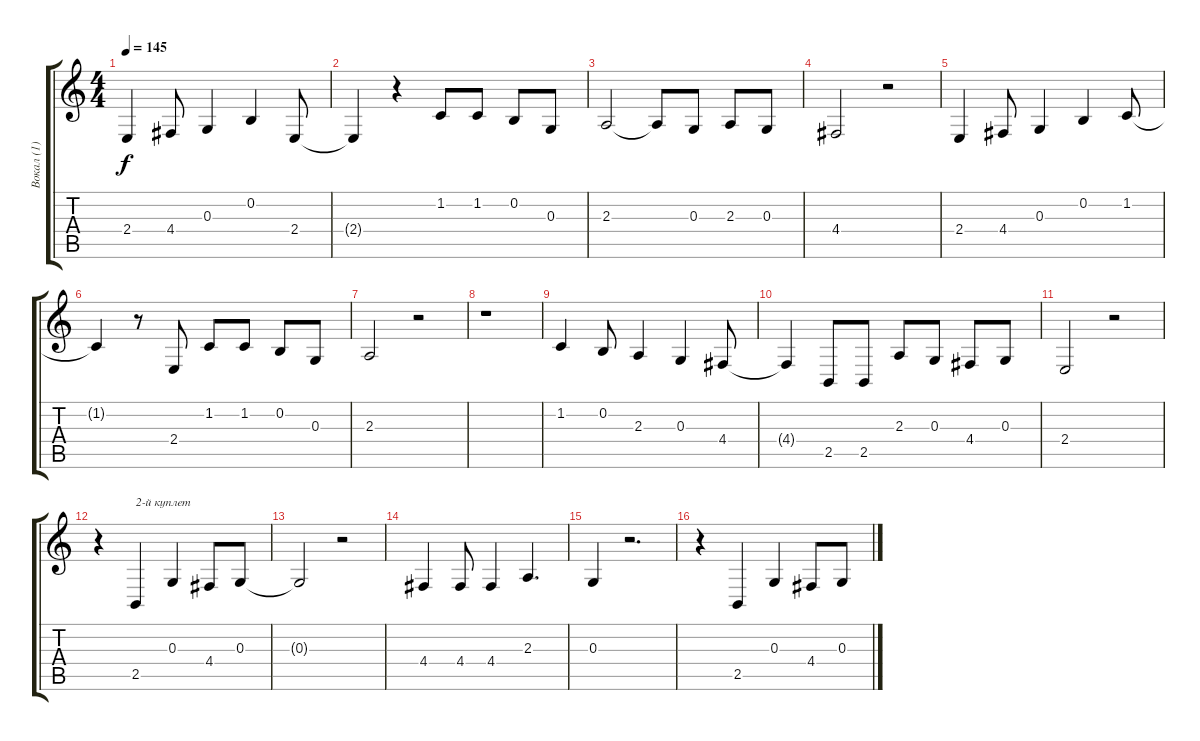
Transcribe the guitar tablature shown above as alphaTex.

\track ("Вокал (1)" "Вокал (1)") {instrument oboe}
\staff {score tabs}
\tuning (E4 B3 G3 D3 A2 E2) {hide}
\ts (4 4)
\tempo 145
\clef g2
\ks c
2.4.4{dy f} 4.4.8 0.3.4 0.2.4 2.4.8 |
2.4{t}.4 r.4 1.2.8 1.2.8 0.2.8 0.3.8 |
2.3.2 2.3{t}.8 0.3.8 2.3.8 0.3.8 |
4.4.2 r.2 |
2.4.4 4.4.8 0.3.4 0.2.4 1.2.8 |
1.2{t}.4 r.8 2.4.8 1.2.8 1.2.8 0.2.8 0.3.8 |
2.3.2 r.2 |
r.1 |
1.2.4 0.2.8 2.3.4 0.3.4 4.4.8 |
4.4{t}.4 2.5.8 2.5.8 2.3.8 0.3.8 4.4.8 0.3.8 |
2.4.2 r.2 |
r.4 2.5.4{txt "2-й куплет"} 0.3.4 4.4.8 0.3.8 |
0.3{t}.2 r.2 |
4.4.4 4.4.8 4.4.4 2.3.4{d} |
0.3.4 r.2{d} |
r.4 2.5.4 0.3.4 4.4.8 0.3.8
